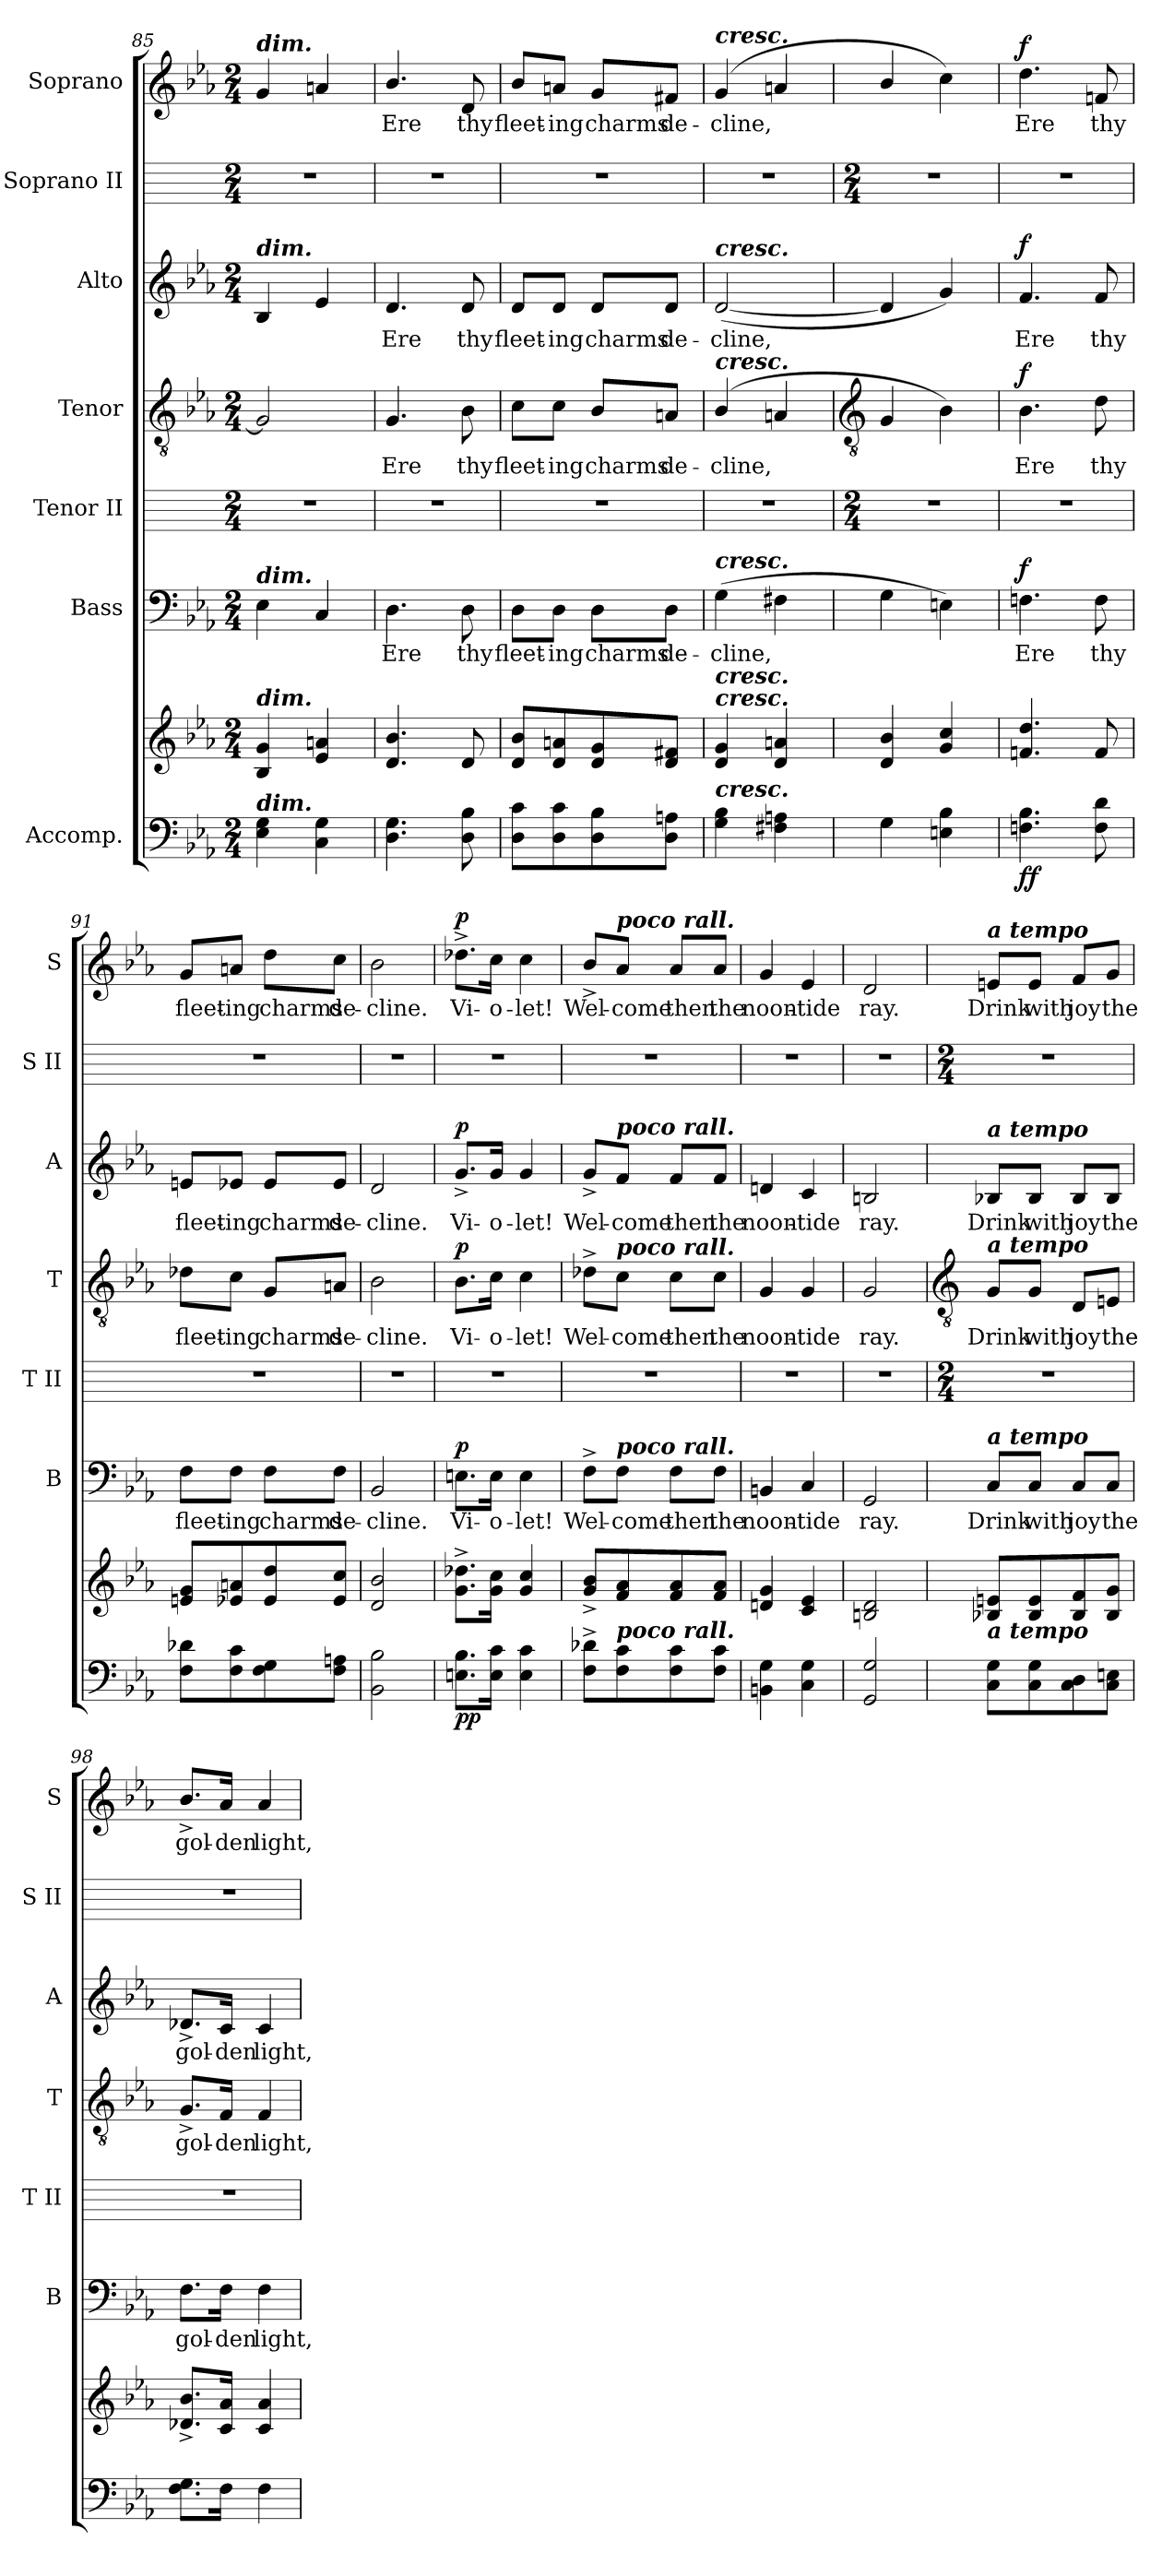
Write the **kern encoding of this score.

**kern	**kern	**dynam	**kern	**text	**dynam	**kern	**kern	**text	**dynam	**kern	**text	**dynam	**kern	**kern	**text	**dynam
*part7	*part7	*part7	*part6	*part6	*part6	*part5	*part4	*part4	*part4	*part3	*part3	*part3	*part2	*part1	*part1	*part1
*staff8	*staff7	*staff7/8	*staff6	*staff6	*staff6	*staff5	*staff4	*staff4	*staff4	*staff3	*staff3	*staff3	*staff2	*staff1	*staff1	*staff1
*I"Accomp.	*	*	*I"Bass	*	*	*I"Tenor II	*I"Tenor	*	*	*I"Alto	*	*	*I"Soprano II	*I"Soprano	*	*
*	*	*	*I'B	*	*	*I'T II	*I'T	*	*	*I'A	*	*	*I'S II	*I'S	*	*
*clefF4	*clefG2	*	*clefF4	*	*	*	*clefGv2	*	*	*clefG2	*	*	*	*clefG2	*	*
*k[b-e-a-]	*k[b-e-a-]	*	*k[b-e-a-]	*	*	*	*k[b-e-a-]	*	*	*k[b-e-a-]	*	*	*	*k[b-e-a-]	*	*
*E-:	*E-:	*	*E-:	*	*	*	*E-:	*	*	*E-:	*	*	*	*E-:	*	*
*M2/4	*M2/4	*	*M2/4	*	*	*M2/4	*M2/4	*	*	*M2/4	*	*	*M2/4	*M2/4	*	*
=85	=85	=85	=85	=85	=85	=85	=85	=85	=85	=85	=85	=85	=85	=85	=85	=85
!	!	!	!	!	!	!	!	!	!	!	!	!	!	!LO:TX:a:Bi:t=dim.	!	!
!	!	!	!	!	!	!	!	!	!	!LO:TX:a:Bi:t=dim.	!	!	!	!	!	!
!	!	!	!LO:TX:a:Bi:t=dim.	!	!	!	!	!	!	!	!	!	!	!	!	!
!	!LO:TX:a:Bi:t=dim.	!	!	!	!	!	!	!	!	!	!	!	!	!	!	!
!LO:TX:a:Bi:t=dim.	!	!	!	!	!	!	!	!	!	!	!	!	!	!	!	!
4E- 4G	4B- 4g	.	4E-	.	.	2r	2G]	.	.	4B-	.	.	2r	4g	.	.
4C 4G	4e- 4an	.	4C	.	.	.	.	.	.	4e-	.	.	.	4an	.	.
=86	=86	=86	=86	=86	=86	=86	=86	=86	=86	=86	=86	=86	=86	=86	=86	=86
!	!	!	!	!LO:LY:b	!	!	!	!LO:LY:b	!	!	!LO:LY:b	!	!	!	!LO:LY:b	!
4.D 4.G	4.d/ 4.b-/	.	4.D	Ere	.	2r	4.G	Ere	.	4.d	Ere	.	2r	4.b-/	Ere	.
!	!	!	!	!LO:LY:b	!	!	!	!LO:LY:b	!	!	!LO:LY:b	!	!	!	!LO:LY:b	!
8D 8B-	8d	.	8D	thy	.	.	8B-	thy	.	8d	thy	.	.	8d	thy	.
=87	=87	=87	=87	=87	=87	=87	=87	=87	=87	=87	=87	=87	=87	=87	=87	=87
!	!	!	!	!LO:LY:b	!	!	!	!LO:LY:b	!	!	!LO:LY:b	!	!	!	!LO:LY:b	!
8D 8cL	8d/ 8b-/L	.	8D\L	fleet-	.	2r	8c\L	fleet-	.	8d/L	fleet-	.	2r	8b-/L	fleet-	.
!	!	!	!	!LO:LY:b	!	!	!	!LO:LY:b	!	!	!LO:LY:b	!	!	!	!LO:LY:b	!
8D 8c	8d 8an	.	8D\J	-ing	.	.	8c\J	-ing	.	8d/J	-ing	.	.	8an/J	-ing	.
!	!	!	!	!LO:LY:b	!	!	!	!LO:LY:b	!	!	!LO:LY:b	!	!	!	!LO:LY:b	!
8D 8B-	8d 8g	.	8D\L	charms	.	.	8B-/L	charms	.	8d/L	charms	.	.	8g/L	charms	.
!	!	!	!	!LO:LY:b	!	!	!	!LO:LY:b	!	!	!LO:LY:b	!	!	!	!LO:LY:b	!
8D 8AnJ	8d 8f#XJ	.	8D\J	de-	.	.	8An/J	de-	.	8d/J	de-	.	.	8f#X/J	de-	.
=88	=88	=88	=88	=88	=88	=88	=88	=88	=88	=88	=88	=88	=88	=88	=88	=88
!	!	!	!	!	!	!	!	!	!	!	!	!	!	!LO:TX:a:Bi:t=cresc.	!	!
!	!	!	!	!	!	!	!	!	!	!LO:TX:a:Bi:t=cresc.	!	!	!	!	!	!
!	!	!	!	!	!	!	!LO:TX:a:Bi:t=cresc.	!	!	!	!	!	!	!	!	!
!	!	!	!LO:TX:a:Bi:t=cresc.	!	!	!	!	!	!	!	!	!	!	!	!	!
!	!LO:TX:a:Bi:t=cresc.	!	!	!	!	!	!	!	!	!	!	!	!	!	!	!
!	!LO:TX:a:Bi:t=cresc.	!	!	!	!	!	!	!	!	!	!	!	!	!	!	!
!LO:TX:a:Bi:t=cresc.	!	!	!	!	!	!	!	!	!	!	!	!	!	!	!	!
!	!	!	!	!LO:LY:b	!	!	!	!LO:LY:b	!	!	!LO:LY:b	!	!	!	!LO:LY:b	!
4G\ 4B-\	4d 4g	.	(>4G	-cline,	.	2r	(<4B-/	-cline,	.	(<[2d	-cline,	.	2r	(<4g	-cline,	.
4F#X 4An	4d 4an	.	4F#X	.	.	.	4An	.	.	.	.	.	.	4an	.	.
!!LO:LB:g=z
=89	=89	=89	=89	=89	=89	=89	=89	=89	=89	=89	=89	=89	=89	=89	=89	=89
*	*	*	*	*	*	*	*clefGv2	*	*	*	*	*	*	*	*	*
*	*	*	*	*	*	*M2/4	*	*	*	*	*	*	*M2/4	*	*	*
4G	4d 4b-	.	4G	.	.	2r	4G	.	.	4d]	.	.	2r	4b-/	.	.
4En 4B-	4g 4cc	.	4En)	.	.	.	4B-)	.	.	4g)	.	.	.	4cc)	.	.
=90	=90	=90	=90	=90	=90	=90	=90	=90	=90	=90	=90	=90	=90	=90	=90	=90
!	!	!LO:DY:b=2	!	!LO:LY:b	!	!	!	!LO:LY:b	!	!	!LO:LY:b	!	!	!	!LO:LY:b	!
!	!	!LO:DY:n=1:b	!	!	!LO:DY:b	!	!	!	!LO:DY:b	!	!	!LO:DY:b	!	!	!	!LO:DY:b
4.Fn\ 4.B-\	4.fn 4.dd	f f	4.Fn	Ere	f	2r	4.B-	Ere	f	4.f	Ere	f	2r	4.dd	Ere	f
!	!	!	!	!LO:LY:b	!	!	!	!LO:LY:b	!	!	!LO:LY:b	!	!	!	!LO:LY:b	!
8F 8d	8f	.	8F	thy	.	.	8d	thy	.	8f	thy	.	.	8fn	thy	.
=91	=91	=91	=91	=91	=91	=91	=91	=91	=91	=91	=91	=91	=91	=91	=91	=91
!	!	!	!	!LO:LY:b	!	!	!	!LO:LY:b	!	!	!LO:LY:b	!	!	!	!LO:LY:b	!
8F 8d-XL	8en 8gL	.	8F\L	fleet-	.	2r	8d-X\L	fleet-	.	8en/L	fleet-	.	2r	8g/L	fleet-	.
!	!	!	!	!LO:LY:b	!	!	!	!LO:LY:b	!	!	!LO:LY:b	!	!	!	!LO:LY:b	!
8F 8c	8e-X 8an	.	8F\J	-ing	.	.	8c\J	-ing	.	8e-X/J	-ing	.	.	8an/J	-ing	.
!	!	!	!	!LO:LY:b	!	!	!	!LO:LY:b	!	!	!LO:LY:b	!	!	!	!LO:LY:b	!
8F 8G	8e- 8dd	.	8F\L	charms	.	.	8G/L	charms	.	8e-/L	charms	.	.	8dd\L	charms	.
!	!	!	!	!LO:LY:b	!	!	!	!LO:LY:b	!	!	!LO:LY:b	!	!	!	!LO:LY:b	!
8F 8AnJ	8e- 8ccJ	.	8F\J	de-	.	.	8An/J	de-	.	8e-/J	de-	.	.	8cc\J	de-	.
=92	=92	=92	=92	=92	=92	=92	=92	=92	=92	=92	=92	=92	=92	=92	=92	=92
!	!	!	!	!LO:LY:b	!	!	!	!LO:LY:b	!	!	!LO:LY:b	!	!	!	!LO:LY:b	!
2BB- 2B-	2d 2b-	.	2BB-	-cline.	.	2r	2B-	-cline.	.	2d	-cline.	.	2r	2b-	-cline.	.
=93	=93	=93	=93	=93	=93	=93	=93	=93	=93	=93	=93	=93	=93	=93	=93	=93
!	!	!LO:DY:b=2	!	!LO:LY:b	!	!	!	!LO:LY:b	!	!	!LO:LY:b	!	!	!	!LO:LY:b	!
!	!	!LO:DY:n=1:b	!	!	!LO:DY:b	!	!	!	!LO:DY:b	!	!	!LO:DY:b	!	!	!	!LO:DY:b
8.En 8.B-L	8.g^ 8.dd-X^L	p p	8.En\L	Vi-	p	2r	8.B-\L	Vi-	p	8.g^/L	Vi-	p	2r	8.dd-X^\L	Vi-	p
!	!	!	!	!LO:LY:b	!	!	!	!LO:LY:b	!	!	!LO:LY:b	!	!	!	!LO:LY:b	!
16E 16cJ	16g 16ccJ	.	16E\Jk	-o-	.	.	16c\Jk	-o-	.	16g/Jk	-o-	.	.	16cc\Jk	-o-	.
!	!	!	!	!LO:LY:b	!	!	!	!LO:LY:b	!	!	!LO:LY:b	!	!	!	!LO:LY:b	!
4E 4c	4g 4cc	.	4E	-let!	.	.	4c	-let!	.	4g	-let!	.	.	4cc	-let!	.
=94	=94	=94	=94	=94	=94	=94	=94	=94	=94	=94	=94	=94	=94	=94	=94	=94
!	!	!	!	!LO:LY:b	!	!	!	!LO:LY:b	!	!	!LO:LY:b	!	!	!	!LO:LY:b	!
8F^ 8d-X^L	8g/^ 8b-/^L	.	8F^\L	Wel-	.	2r	8d-X^\L	Wel-	.	8g^/L	Wel-	.	2r	8b-^/L	Wel-	.
!	!	!	!	!	!	!	!	!	!	!	!	!	!	!LO:TX:a:Bi:t=poco rall.	!	!
!	!	!	!	!	!	!	!	!	!	!LO:TX:a:Bi:t=poco rall.	!	!	!	!	!	!
!	!	!	!	!	!	!	!LO:TX:a:Bi:t=poco rall.	!	!	!	!	!	!	!	!	!
!	!	!	!LO:TX:a:Bi:t=poco rall.	!	!	!	!	!	!	!	!	!	!	!	!	!
!LO:TX:a:Bi:t=poco rall.	!	!	!	!	!	!	!	!	!	!	!	!	!	!	!	!
!	!	!	!	!LO:LY:b	!	!	!	!LO:LY:b	!	!	!LO:LY:b	!	!	!	!LO:LY:b	!
8F 8c	8f 8a-	.	8F\J	-come	.	.	8c\J	-come	.	8f/J	-come	.	.	8a-/J	-come	.
!	!	!	!	!LO:LY:b	!	!	!	!LO:LY:b	!	!	!LO:LY:b	!	!	!	!LO:LY:b	!
8F 8c	8f 8a-	.	8F\L	then	.	.	8c\L	then	.	8f/L	then	.	.	8a-/L	then	.
!	!	!	!	!LO:LY:b	!	!	!	!LO:LY:b	!	!	!LO:LY:b	!	!	!	!LO:LY:b	!
8F 8cJ	8f 8a-J	.	8F\J	the	.	.	8c\J	the	.	8f/J	the	.	.	8a-/J	the	.
=95	=95	=95	=95	=95	=95	=95	=95	=95	=95	=95	=95	=95	=95	=95	=95	=95
!	!	!	!	!LO:LY:b	!	!	!	!LO:LY:b	!	!	!LO:LY:b	!	!	!	!LO:LY:b	!
4BBn 4G	4dn 4g	.	4BBn	noon-	.	2r	4G	noon-	.	4dn	noon-	.	2r	4g	noon-	.
!	!	!	!	!LO:LY:b	!	!	!	!LO:LY:b	!	!	!LO:LY:b	!	!	!	!LO:LY:b	!
4C 4G	4c 4e-	.	4C	-tide	.	.	4G	-tide	.	4c	-tide	.	.	4e-	-tide	.
=96	=96	=96	=96	=96	=96	=96	=96	=96	=96	=96	=96	=96	=96	=96	=96	=96
!	!	!	!	!LO:LY:b	!	!	!	!LO:LY:b	!	!	!LO:LY:b	!	!	!	!LO:LY:b	!
2GG 2G	2Bn 2d	.	2GG	ray.	.	2r	2G	ray.	.	2Bn	ray.	.	2r	2d	ray.	.
!!LO:LB:g=z
=97	=97	=97	=97	=97	=97	=97	=97	=97	=97	=97	=97	=97	=97	=97	=97	=97
*	*	*	*	*	*	*	*clefGv2	*	*	*	*	*	*	*	*	*
*	*	*	*	*	*	*M2/4	*	*	*	*	*	*	*M2/4	*	*	*
!	!	!	!	!	!	!	!	!	!	!	!	!	!	!LO:TX:a:Bi:t=a tempo	!	!
!	!	!	!	!	!	!	!	!	!	!LO:TX:a:Bi:t=a tempo	!	!	!	!	!	!
!	!	!	!	!	!	!	!LO:TX:a:Bi:t=a tempo	!	!	!	!	!	!	!	!	!
!	!	!	!LO:TX:a:Bi:t=a tempo	!	!	!	!	!	!	!	!	!	!	!	!	!
!	!LO:TX:b:Bi:t=a tempo	!	!	!	!	!	!	!	!	!	!	!	!	!	!	!
!	!	!	!	!LO:LY:b	!	!	!	!LO:LY:b	!	!	!LO:LY:b	!	!	!	!LO:LY:b	!
8C 8GL	8B-X 8enL	.	8C/L	Drink	.	2r	8G/L	Drink	.	8B-X/L	Drink	.	2r	8en/L	Drink	.
!	!	!	!	!LO:LY:b	!	!	!	!LO:LY:b	!	!	!LO:LY:b	!	!	!	!LO:LY:b	!
8C 8G	8B- 8e	.	8C/J	with	.	.	8G/J	with	.	8B-/J	with	.	.	8e/J	with	.
!	!	!	!	!LO:LY:b	!	!	!	!LO:LY:b	!	!	!LO:LY:b	!	!	!	!LO:LY:b	!
8C 8D	8B- 8f	.	8C/L	joy	.	.	8D/L	joy	.	8B-/L	joy	.	.	8f/L	joy	.
!	!	!	!	!LO:LY:b	!	!	!	!LO:LY:b	!	!	!LO:LY:b	!	!	!	!LO:LY:b	!
8C 8EnJ	8B- 8gJ	.	8C/J	the	.	.	8En/J	the	.	8B-/J	the	.	.	8g/J	the	.
=98	=98	=98	=98	=98	=98	=98	=98	=98	=98	=98	=98	=98	=98	=98	=98	=98
!	!	!	!	!LO:LY:b	!	!	!	!LO:LY:b	!	!	!LO:LY:b	!	!	!	!LO:LY:b	!
8.F 8.GL	8.d-X/^ 8.b-/^L	.	8.F\L	gol-	.	2r	8.G^/L	gol-	.	8.d-X^/L	gol-	.	2r	8.b-^/L	gol-	.
!	!	!	!	!LO:LY:b	!	!	!	!LO:LY:b	!	!	!LO:LY:b	!	!	!	!LO:LY:b	!
16FJ	16c 16a-J	.	16F\Jk	-den	.	.	16F/Jk	-den	.	16c/Jk	-den	.	.	16a-/Jk	-den	.
!	!	!	!	!LO:LY:b	!	!	!	!LO:LY:b	!	!	!LO:LY:b	!	!	!	!LO:LY:b	!
4F	4c 4a-	.	4F	light,	.	.	4F	light,	.	4c	light,	.	.	4a-	light,	.
=	=	=	=	=	=	=	=	=	=	=	=	=	=	=	=	=
*-	*-	*-	*-	*-	*-	*-	*-	*-	*-	*-	*-	*-	*-	*-	*-	*-
